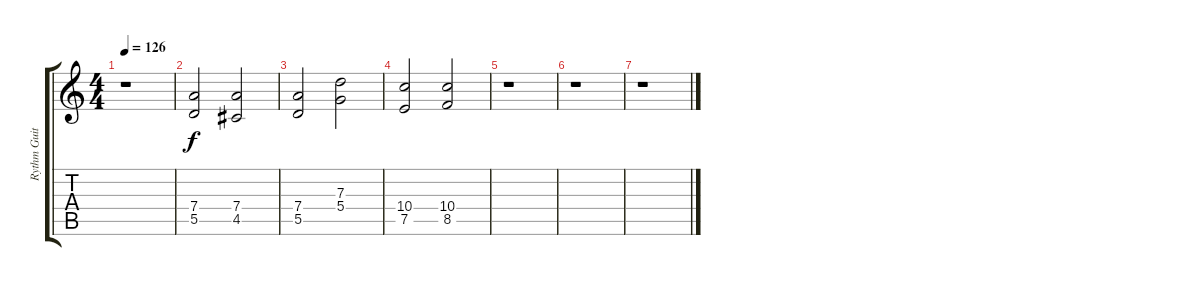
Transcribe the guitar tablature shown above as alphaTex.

\track ("Rythm Guitar 1" "Rythm Guit") {instrument distortionguitar}
\staff {score tabs}
\tuning (E4 B3 G3 D3 A2 E2) {hide}
\ts (4 4)
\tempo 126
\clef g2
\ks c
r.1{dy f} |
(7.4 5.5).2 (7.4 4.5).2 |
(7.4 5.5).2 (7.3 5.4).2 |
(10.4 7.5).2 (10.4 8.5).2 |
r.1 |
r.1 |
r.1
